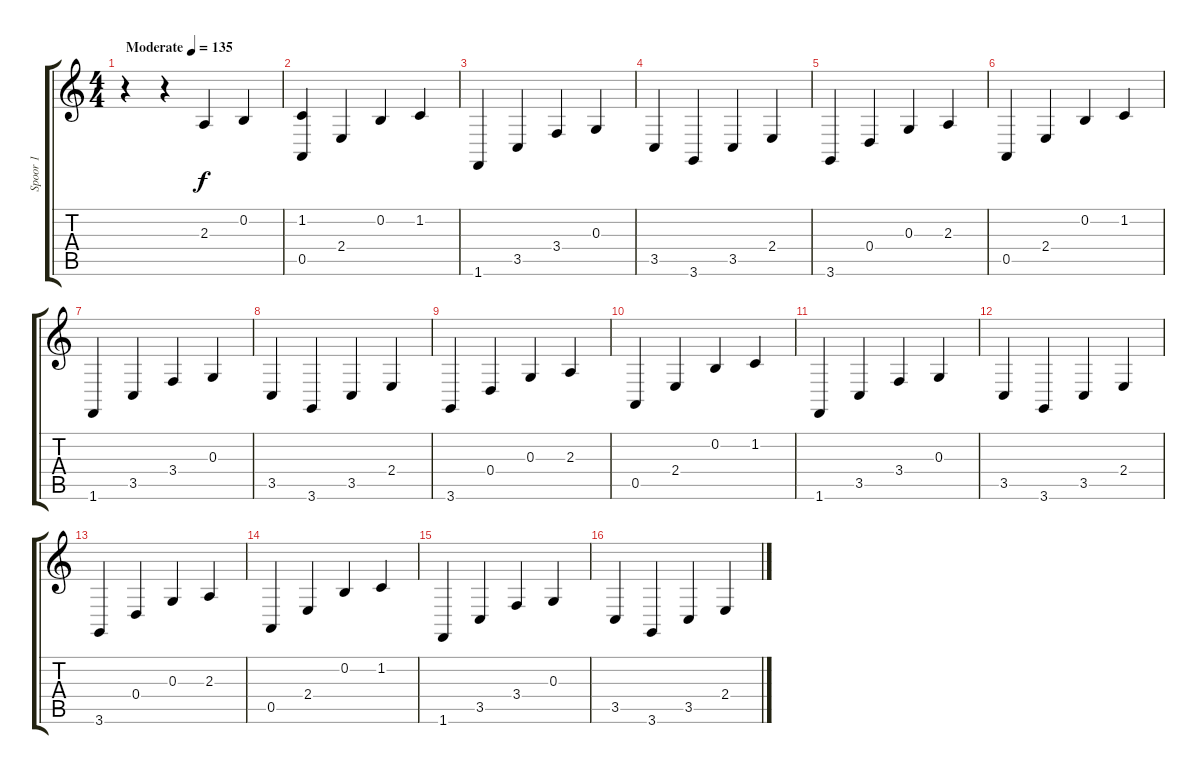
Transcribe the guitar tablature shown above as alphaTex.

\track ("Spoor 1" "Spoor 1") {instrument brightacousticpiano}
\staff {score tabs}
\tuning (E4 B3 G3 D3 A2 E2) {hide}
\ts (4 4)
\tempo (135 "Moderate")
\clef g2
\ks c
r.4{dy f instrument brightacousticpiano} r.4 2.3.4 0.2.4 |
(1.2 0.5).4 2.4.4 0.2.4 1.2.4 |
1.6.4 3.5.4 3.4.4 0.3.4 |
3.5.4 3.6.4 3.5.4 2.4.4 |
3.6.4 0.4.4 0.3.4 2.3.4 |
0.5.4 2.4.4 0.2.4 1.2.4 |
1.6.4 3.5.4 3.4.4 0.3.4 |
3.5.4 3.6.4 3.5.4 2.4.4 |
3.6.4 0.4.4 0.3.4 2.3.4 |
0.5.4 2.4.4 0.2.4 1.2.4 |
1.6.4 3.5.4 3.4.4 0.3.4 |
3.5.4 3.6.4 3.5.4 2.4.4 |
3.6.4 0.4.4 0.3.4 2.3.4 |
0.5.4 2.4.4 0.2.4 1.2.4 |
1.6.4 3.5.4 3.4.4 0.3.4 |
3.5.4 3.6.4 3.5.4 2.4.4
